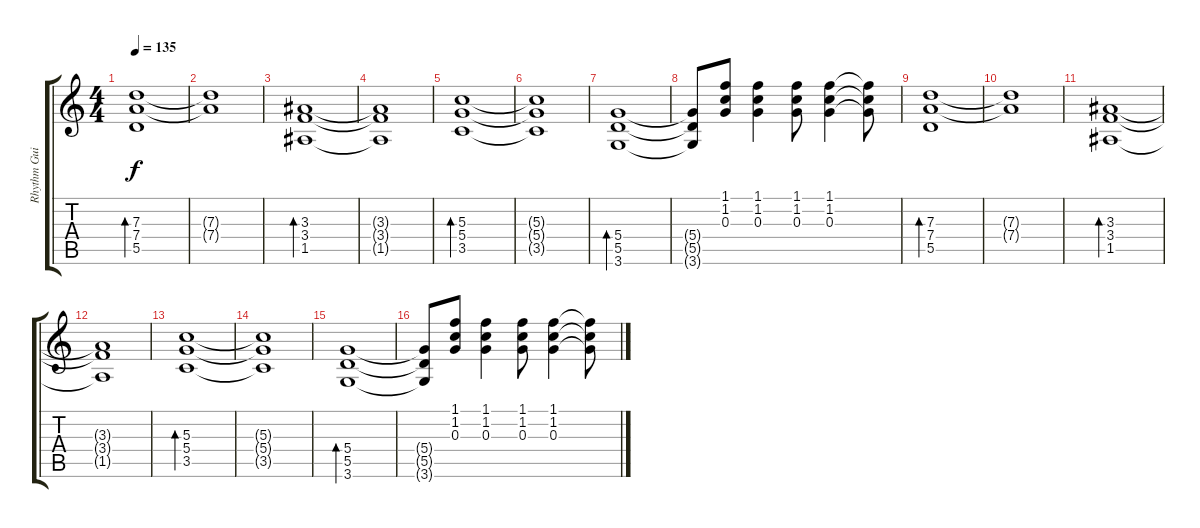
\track ("Rhythm Guitar 2" "Rhythm Gui") {instrument distortionguitar}
\staff {score tabs}
\tuning (E4 B3 G3 D3 A2 E2) {hide}
\ts (4 4)
\tempo 135
\clef g2
\ks c
(7.3 7.4 5.5).1{bd 120 dy f instrument distortionguitar} |
(7.3{t} 7.4{t}).1 |
(3.3 3.4 1.5).1{bd 120} |
(3.3{t} 3.4{t} 1.5{t}).1 |
(5.3 5.4 3.5).1{bd 120} |
(5.3{t} 5.4{t} 3.5{t}).1 |
(5.4 5.5 3.6).1{bd 120} |
(5.4{t} 5.5{t} 3.6{t}).8 (1.1 1.2 0.3).8 (1.1 1.2 0.3).4 (1.1 1.2 0.3).8 (1.1 1.2 0.3).4 (1.1{t} 1.2{t} 0.3{t}).8 |
(7.3 7.4 5.5).1{bd 120 instrument distortionguitar} |
(7.3{t} 7.4{t}).1 |
(3.3 3.4 1.5).1{bd 120} |
(3.3{t} 3.4{t} 1.5{t}).1 |
(5.3 5.4 3.5).1{bd 120} |
(5.3{t} 5.4{t} 3.5{t}).1 |
(5.4 5.5 3.6).1{bd 120} |
(5.4{t} 5.5{t} 3.6{t}).8 (1.1 1.2 0.3).8 (1.1 1.2 0.3).4 (1.1 1.2 0.3).8 (1.1 1.2 0.3).4 (1.1{t} 1.2{t} 0.3{t}).8
